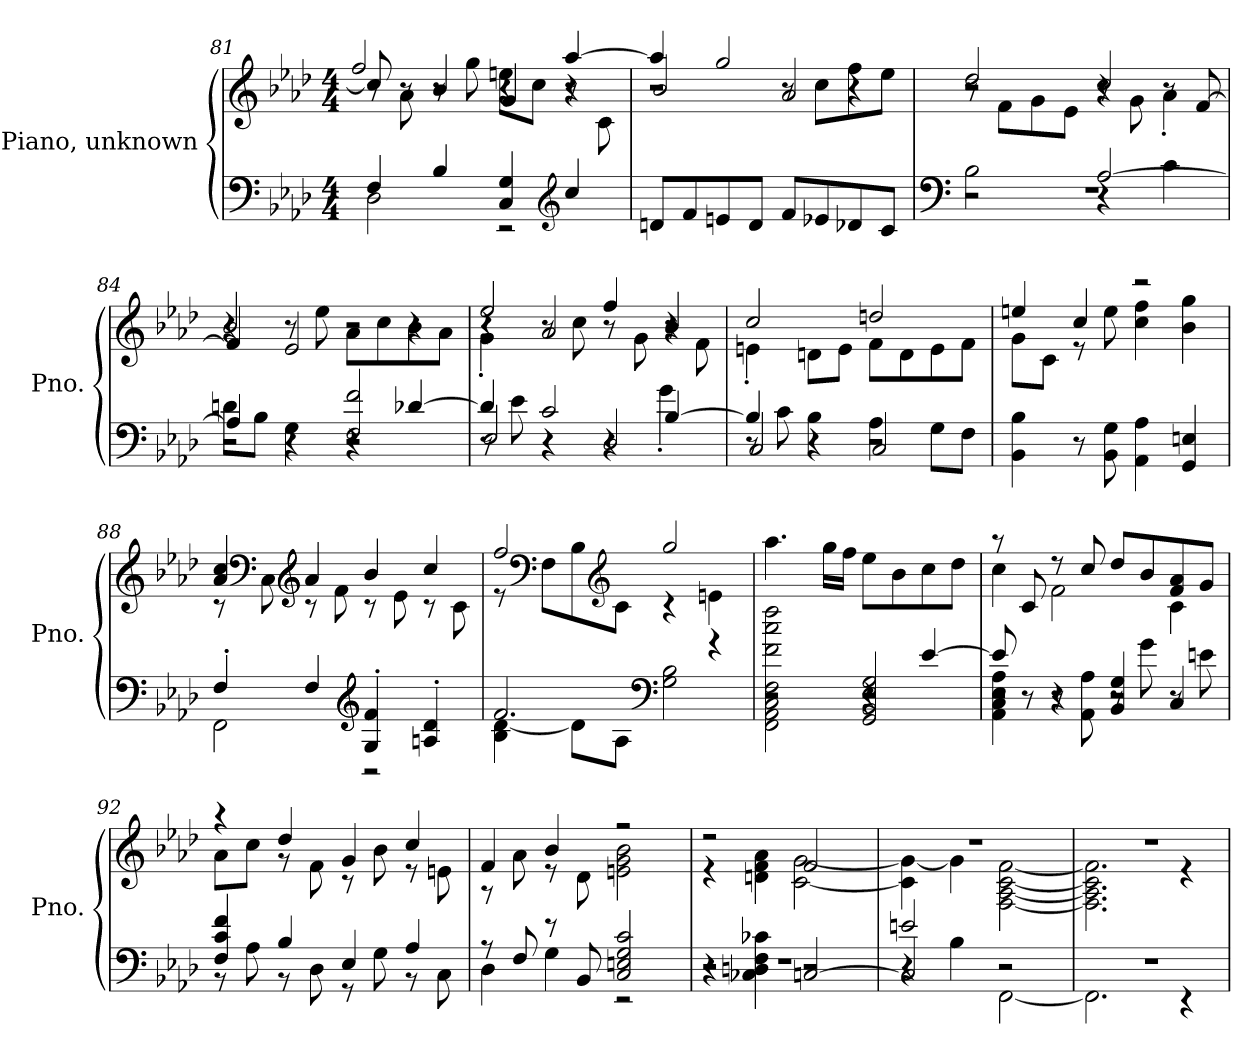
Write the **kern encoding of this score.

**kern	**kern
*part1	*part1
*staff2	*staff1
*I"Piano, unknown	*
*I'Pno.	*
*clefF4	*clefG2
*k[b-e-a-d-]	*k[b-e-a-d-]
*M4/4	*M4/4
=81	=81
*^	*^
*	*	*	*^
4F/	2D-\	8cc/]	8r	2ff/
.	.	8r	8a-\	.
4B-/	.	4b-/	8r	.
.	.	.	8gg\	.
4C/ 4G/	2r	4r	8een\L	4g/
.	.	.	8cc\J	.
*clefG2	*	*	*	*
4cc/	.	[4aa-/	8r	4r
.	.	.	8c\	.
*v	*v	*	*	*
=82	=82	=82	=82
8dn/L	4aa-/]	2r	2b-/
8f/	.	.	.
8en/	2gg/	.	.
8d/J	.	.	.
8f/L	.	8r	2a-/
8e-X/	.	8cc\L	.
8d-X/	4r	8ff\	.
8c/J	.	8ee-\J	.
!!LO:LB:g=z	!!	!!
=83	=83	=83	=83
*clefF4	*	*	*
*^	*	*	*
*	*^	*	*	*
1r	2B-\	2r	2dd-/	8r	2r
.	.	.	.	8f\L	.
.	.	.	.	8g\	.
.	.	.	.	8e-\J	.
.	4r	[2A-/	2cc/	8r	4r
.	.	.	.	8g\	.
.	4c\	.	.	4a-'\	8r
.	.	.	.	.	[8f/
=84	=84	=84	=84	=84	=84
2r	8dn\L	4A-/]	2b-/	4r	4f/]
.	8B-\J	.	.	.	.
.	4G\	4r	.	8r	2e-/
.	.	.	.	8ee-\	.
4r	2r	2F/ 2f/	2r	8a-\L	.
.	.	.	.	8cc\	.
[4d-X/	.	.	.	8b-\	4r
.	.	.	.	8a-\J	.
=85	=85	=85	=85	=85	=85
4d-/]	8r	2E-/	2ee-/	4g'\	4r
.	8e-\	.	.	.	.
2c/	4r	.	.	8r	2a-/
.	.	.	.	8cc\	.
.	4r	2D-/	4ff/	8r	.
.	.	.	.	8g\	.
[4B-/	4g'\	.	4b-/	8r	4r
.	.	.	.	8f\	.
*	*	*	*	*v	*v
=86	=86	=86	=86	=86
4B-/]	8r	2C/	2cc/	4en'\
.	8c\	.	.	.
4r	4B-\	.	.	8dn\L
.	.	.	.	8e\J
2r	4A-\	2C/	2ddn/	8f\L
.	.	.	.	8d\
.	8G\L	.	.	8e\
.	8F\J	.	.	8f\J
*v	*v	*v	*	*
!!LO:PB:g=z	!!
=87	=87	=87
4BB-\ 4B-\	4een/	8g\L
.	.	8c\J
8r	4cc/	8r
8BB-\ 8G\	.	8ee\
4AA-\ 4A-\	2r	4cc\ 4ff\
4GG/ 4En/	.	4b-\ 4gg\
=88	=88	=88
*^	*	*
4F'/	2FF\	4a-/ 4cc/	8r
*	*	*clefF4	*
.	.	.	8C\
*	*	*clefG2	*
4F/	.	4a-/	8r
.	.	.	8f\
*clefG2	*	*	*
4G/' 4f/'	2r	4b-/	8r
.	.	.	8e-\
4An/' 4d-/'	.	4cc/	8r
.	.	.	8c\
=89	=89	=89	=89
2.f/	4B-\ [4d-\	2ff/	8r
*	*	*clefF4	*
.	.	.	8F\L
.	8d-\L]	.	8B-\
*	*	*clefG2	*
.	8A-\J	.	8c\J
*clefF4	*	*	*
.	2G\ 2B-\	2gg/	4r
4r	.	.	4en\
*	*	*v	*v
=90	=90	=90
*	*^	*
2r	2FF\ 2AA-\ 2C\ 2F\ 2f\ 2cc\ 2ff\	2r	4.aa-\
.	.	.	16gg\LL
.	.	.	16ff\JJ
4r	2r	2GG/ 2BB-/ 2E-/ 2G/	8ee-\L
.	.	.	8b-\
[4e-/	.	.	8cc\
.	.	.	8dd-\J
!!LO:LB:g=z
=91	=91	=91	=91
*	*	*	*^
8e-/]	4AA-\ 4C\ 4E-\ 4A-\	2r	8r	4cc\
8r	.	.	8c/	.
4r	8r	.	8r	2f\
.	8AA-\ 8A-\	.	8cc/	.
2r	8r	4BB-/ 4G/	8dd-/L	.
.	8g\	.	8b-/	.
.	8r	4C/	8f/ 8a-/	4c\
.	8en\	.	8g/J	.
*	*v	*v	*	*
=92	=92	=92	=92
4F/ 4c/ 4f/	8r	4r	8a-\L
.	8A-\	.	8cc\J
4B-/	8r	4dd-/	8r
.	8D-\	.	8f\
4E-/	8r	4g/	8r
.	8G\	.	8b-\
4A-/	8r	4cc/	8r
.	8C\	.	8en\
=93	=93	=93	=93
8r	4D-\	4f/	8r
8F/	.	.	8a-\
8r	4G\	4b-/	8r
8BB-/	.	.	8d-\
2C/ 2En/ 2G/ 2c/	2r	2r	2en\ 2g\ 2b-\
=94	=94	=94	=94
*	*^	*	*
1r	4r	2r	2r	4r
.	4C-X\ 4Dn\ 4F\ 4c-X\	.	.	4dn\ 4f\ 4a-\
.	2r	[2Cn/	2f/	[2c\ [2g\
=95	=95	=95	=95	=95
2en/	4r	2C/]	1r	4c\] 4g\_
.	4B-\	.	.	4g\]
2r	[2FF\	2r	.	[2F\ [2A-\ [2c\ [2f\
*	*v	*v	*	*
!!LO:LB:g=z	!!
=96	=96	=96	=96
1r	2.FF\]	1r	2.F\] 2.A-\] 2.c\] 2.f\]
.	4r	.	4r
*v	*v	*	*
*	*v	*v
=	=
*-	*-
